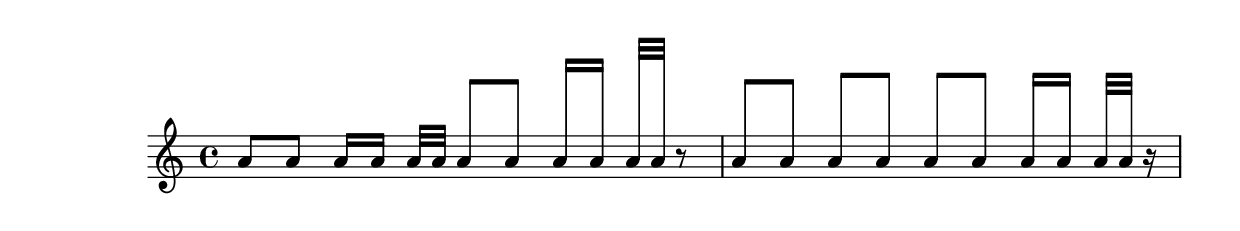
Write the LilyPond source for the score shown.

%% DO NOT EDIT this file manually; it is automatically
%% generated from LSR http://lsr.dsi.unimi.it
%% Make any changes in LSR itself, or in Documentation/snippets/new/ ,
%% and then run scripts/auxiliar/makelsr.py
%%
%% This file is in the public domain.
\version "2.17.15"

\header {
  lsrtags = "pitches, tweaks-and-overrides"

  texidoc = "
Stem lengths on beamed notes can be varied by overriding the
@code{beamed-lengths} property of the @code{details} of the
@code{Stem}.  If a single value is used as an argument, the length
applies to all stems.  When multiple arguments are used, the first
applies to eighth notes, the second to sixteenth notes and so on.  The
final argument also applies to all notes shorter than the note length
of the final argument.  Non-integer arguments may also be used.

"
  doctitle = "Altering the length of beamed stems"
} % begin verbatim


\relative c'' {
  \override Stem.details.beamed-lengths = #'(2)
  a8[ a] a16[ a] a32[ a]
  \override Stem.details.beamed-lengths = #'(8 10 12)
  a8[ a] a16[ a] a32[ a] r8
  \override Stem.details.beamed-lengths = #'(8)
  a8[ a]
  \override Stem.details.beamed-lengths = #'(8.5)
  a8[ a]
  \revert Stem.details
  a8[ a] a16[ a] a32[ a] r16
}
